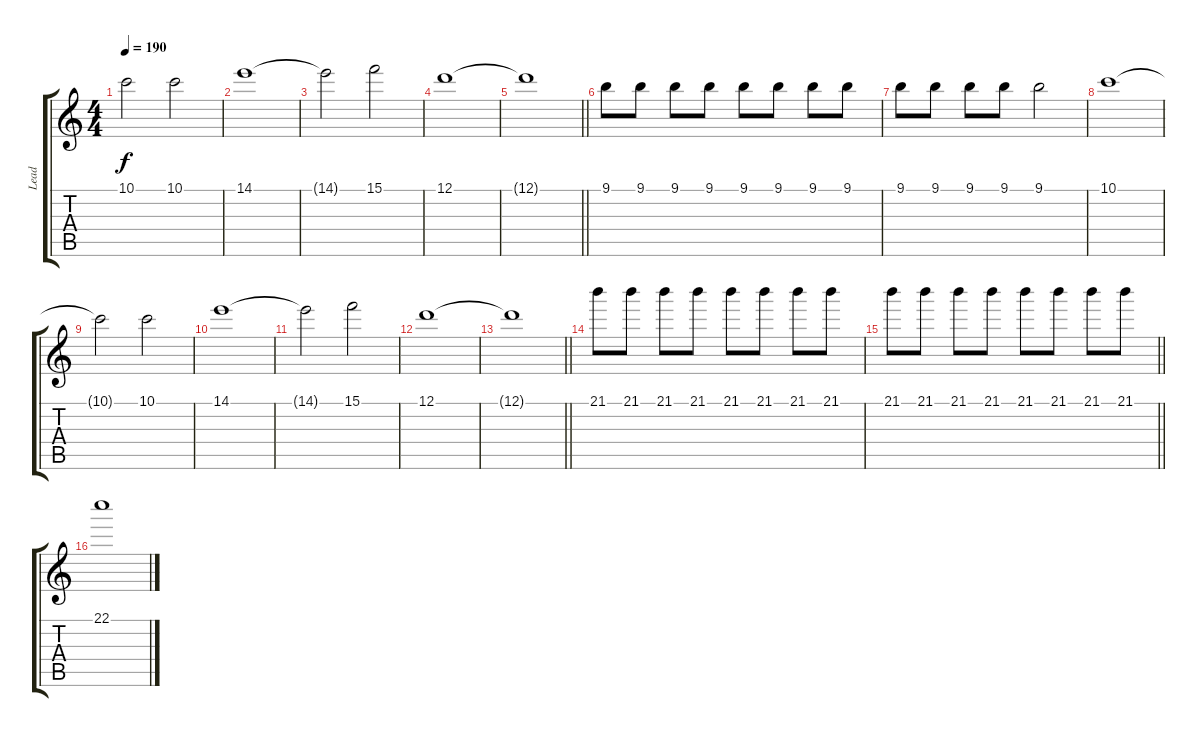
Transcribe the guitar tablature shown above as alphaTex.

\track ("Lead" "Lead") {instrument distortionguitar}
\staff {score tabs}
\tuning (D4 A3 F3 C3 G2 C2) {hide}
\ts (4 4)
\tempo 190
\clef g2
\ks c
10.1{t}.2{dy f} 10.1.2 |
14.1.1 |
14.1{t}.2 15.1.2 |
12.1.1 |
\barLineRight lightlight
12.1{t}.1 |
9.1.8 9.1.8 9.1.8 9.1.8 9.1.8 9.1.8 9.1.8 9.1.8 |
9.1.8 9.1.8 9.1.8 9.1.8 9.1.2 |
10.1.1 |
10.1{t}.2 10.1.2 |
14.1.1 |
14.1{t}.2 15.1.2 |
12.1.1 |
\barLineRight lightlight
12.1{t}.1 |
21.1.8 21.1.8 21.1.8 21.1.8 21.1.8 21.1.8 21.1.8 21.1.8 |
\barLineRight lightlight
21.1.8 21.1.8 21.1.8 21.1.8 21.1.8 21.1.8 21.1.8 21.1.8 |
22.1.1
